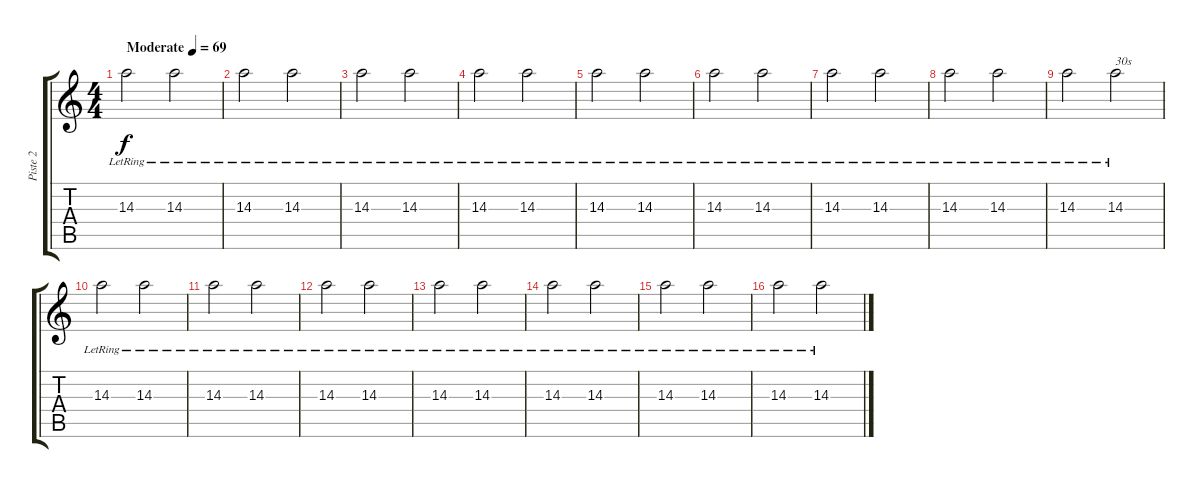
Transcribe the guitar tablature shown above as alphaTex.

\track ("Piste 2" "Piste 2") {instrument electricguitarjazz}
\staff {score tabs}
\tuning (E4 B3 G3 D3 A2 E2) {hide}
\ts (4 4)
\tempo (69 "Moderate")
\clef g2
\ks c
14.3{lr}.2{dy f volume 5 instrument electricguitarjazz} 14.3{lr}.2{volume 13} |
14.3{lr}.2 14.3{lr}.2 |
14.3{lr}.2 14.3{lr}.2 |
14.3{lr}.2 14.3{lr}.2 |
14.3{lr}.2 14.3{lr}.2 |
14.3{lr}.2 14.3{lr}.2 |
14.3{lr}.2 14.3{lr}.2 |
14.3{lr}.2 14.3{lr}.2 |
14.3{lr}.2 14.3{lr}.2{txt "30s"} |
14.3{lr}.2 14.3{lr}.2 |
14.3{lr}.2 14.3{lr}.2 |
14.3{lr}.2 14.3{lr}.2 |
14.3{lr}.2 14.3{lr}.2 |
14.3{lr}.2 14.3{lr}.2 |
14.3{lr}.2 14.3{lr}.2 |
14.3{lr}.2 14.3{lr}.2
